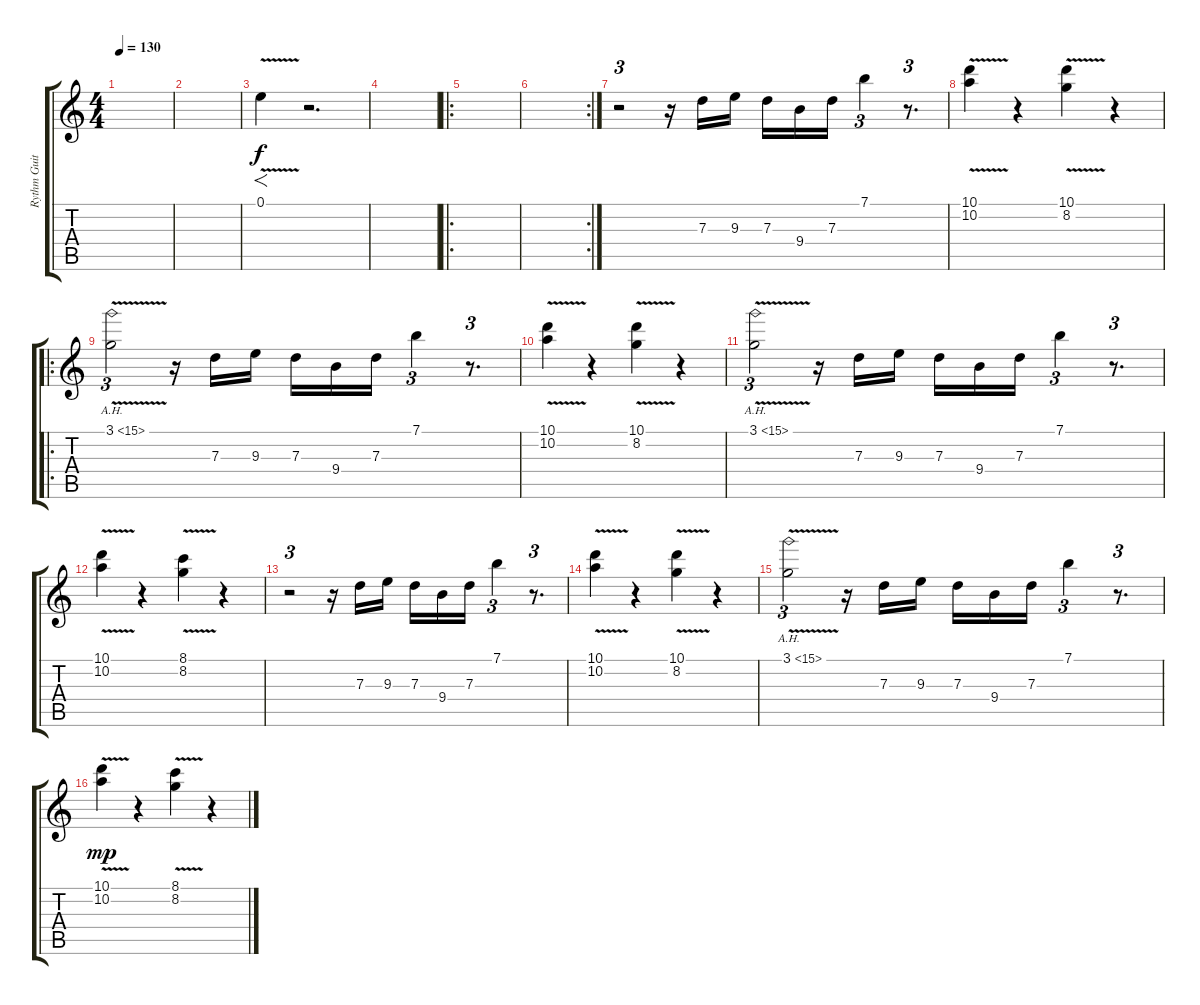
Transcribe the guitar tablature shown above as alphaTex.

\track ("Rythm Guitar" "Rythm Guit") {instrument overdrivenguitar}
\staff {score tabs}
\tuning (E4 B3 G3 D3 A2 E2) {hide}
\ts (4 4)
\tempo 130
\clef g2
\ks c
|
|
0.1{v}.4{f} r.2{d} |
|
\ro
|
\rc 2
|
r.2{tu (3 2)} r.16 7.3.16 9.3.16 7.3.16 9.4.16 7.3.16 7.1.4{tu (3 2)} r.8{d tu (3 2)} |
(10.1 10.2{v}).4 r.4 (10.1{v} 8.2).4 r.4 |
\ro
3.1{ah 12 v}.2{tu (3 2)} r.16 7.3.16 9.3.16 7.3.16 9.4.16 7.3.16 7.1.4{tu (3 2)} r.8{d tu (3 2)} |
(10.1{v} 10.2).4 r.4 (10.1{v} 8.2).4 r.4 |
3.1{ah 12 v}.2{tu (3 2)} r.16 7.3.16 9.3.16 7.3.16 9.4.16 7.3.16 7.1.4{tu (3 2)} r.8{d tu (3 2)} |
(10.1 10.2{v}).4 r.4 (8.1{v} 8.2).4 r.4 |
r.2{tu (3 2)} r.16 7.3.16 9.3.16 7.3.16 9.4.16 7.3.16 7.1.4{tu (3 2)} r.8{d tu (3 2)} |
(10.1{v} 10.2).4 r.4 (10.1{v} 8.2).4 r.4 |
3.1{ah 12 v}.2{tu (3 2)} r.16 7.3.16 9.3.16 7.3.16 9.4.16 7.3.16 7.1.4{tu (3 2)} r.8{d tu (3 2)} |
(10.1 10.2{v}).4{dy mp} r.4 (8.1{v} 8.2).4 r.4
